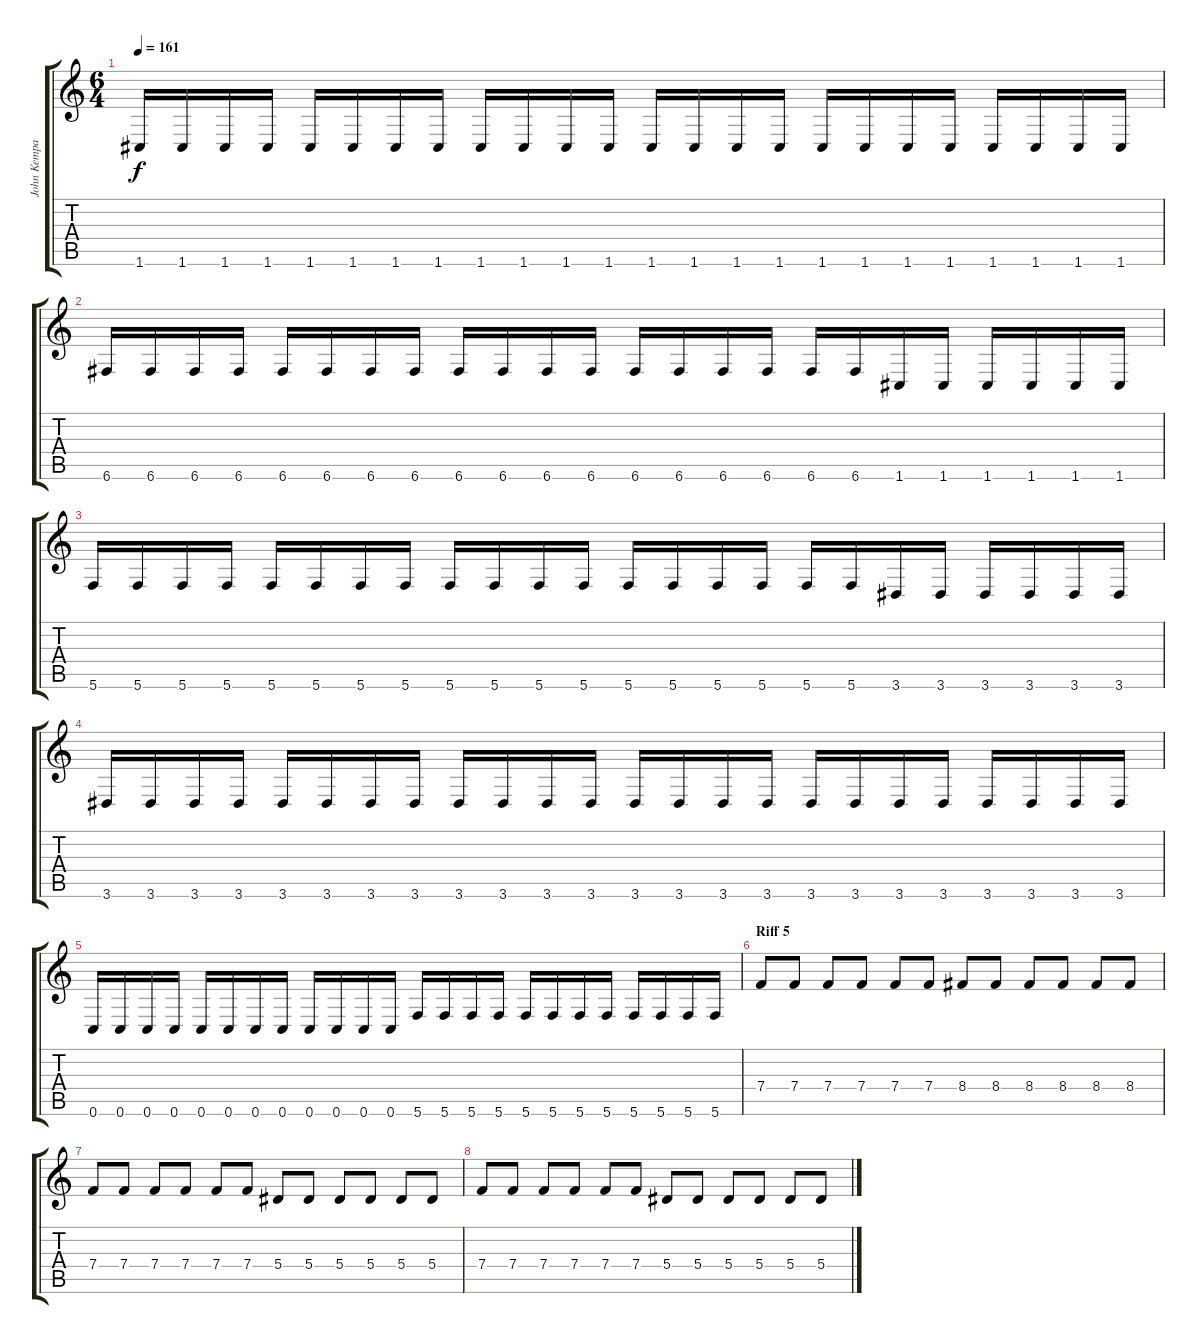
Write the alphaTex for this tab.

\track ("John Kempainen (Rhythm Guitar)" "John Kempa") {instrument distortionguitar}
\staff {score tabs}
\tuning (C4 G3 Eb3 Bb2 F2 C2) {hide}
\ts (6 4)
\tempo 161
\clef g2
\ks c
1.6.16{dy f} 1.6.16 1.6.16 1.6.16 1.6.16 1.6.16 1.6.16 1.6.16 1.6.16 1.6.16 1.6.16 1.6.16 1.6.16 1.6.16 1.6.16 1.6.16 1.6.16 1.6.16 1.6.16 1.6.16 1.6.16 1.6.16 1.6.16 1.6.16 |
6.6.16 6.6.16 6.6.16 6.6.16 6.6.16 6.6.16 6.6.16 6.6.16 6.6.16 6.6.16 6.6.16 6.6.16 6.6.16 6.6.16 6.6.16 6.6.16 6.6.16 6.6.16 1.6.16 1.6.16 1.6.16 1.6.16 1.6.16 1.6.16 |
5.6.16 5.6.16 5.6.16 5.6.16 5.6.16 5.6.16 5.6.16 5.6.16 5.6.16 5.6.16 5.6.16 5.6.16 5.6.16 5.6.16 5.6.16 5.6.16 5.6.16 5.6.16 3.6.16 3.6.16 3.6.16 3.6.16 3.6.16 3.6.16 |
3.6.16 3.6.16 3.6.16 3.6.16 3.6.16 3.6.16 3.6.16 3.6.16 3.6.16 3.6.16 3.6.16 3.6.16 3.6.16 3.6.16 3.6.16 3.6.16 3.6.16 3.6.16 3.6.16 3.6.16 3.6.16 3.6.16 3.6.16 3.6.16 |
0.6.16 0.6.16 0.6.16 0.6.16 0.6.16 0.6.16 0.6.16 0.6.16 0.6.16 0.6.16 0.6.16 0.6.16 5.6.16 5.6.16 5.6.16 5.6.16 5.6.16 5.6.16 5.6.16 5.6.16 5.6.16 5.6.16 5.6.16 5.6.16 |
\section ("" "Riff 5")
7.4.8 7.4.8 7.4.8 7.4.8 7.4.8 7.4.8 8.4.8 8.4.8 8.4.8 8.4.8 8.4.8 8.4.8 |
7.4.8 7.4.8 7.4.8 7.4.8 7.4.8 7.4.8 5.4.8 5.4.8 5.4.8 5.4.8 5.4.8 5.4.8 |
7.4.8 7.4.8 7.4.8 7.4.8 7.4.8 7.4.8 5.4.8 5.4.8 5.4.8 5.4.8 5.4.8 5.4.8
